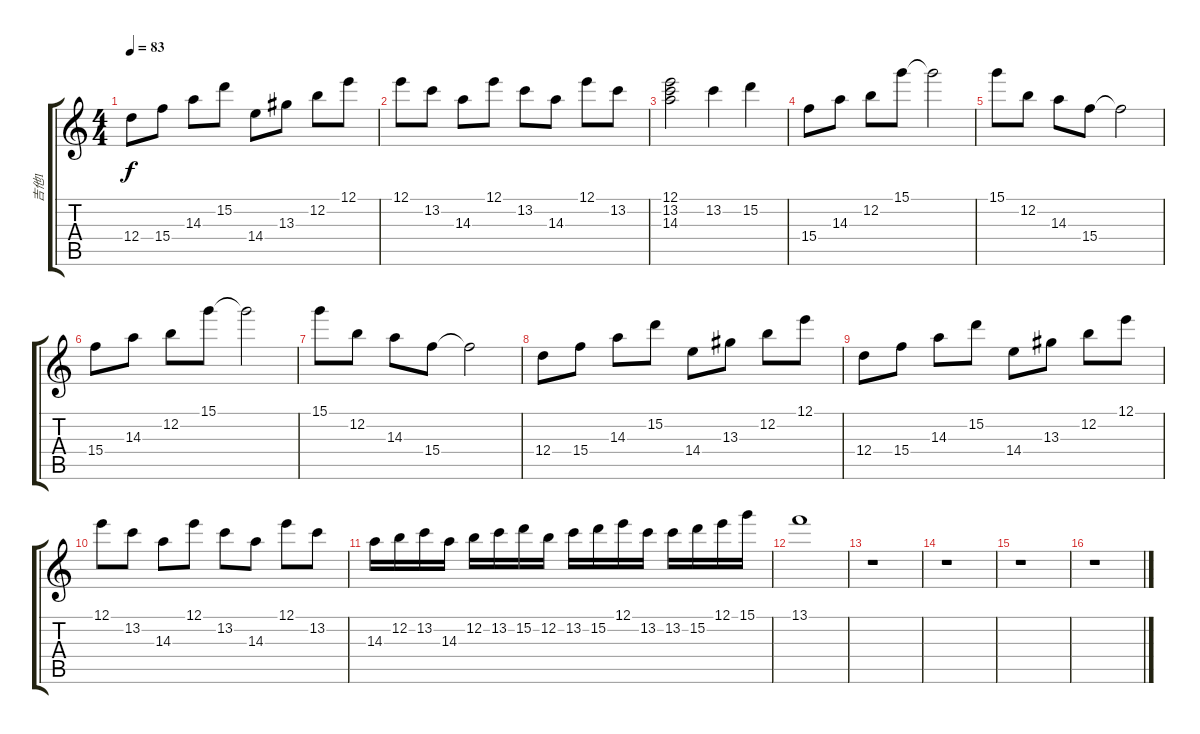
\track ("吉他1" "吉他1") {instrument electricguitarclean}
\staff {score tabs}
\tuning (E4 B3 G3 D3 A2 E2) {hide}
\ts (4 4)
\tempo 83
\clef g2
\ks c
12.4.8{dy f} 15.4.8 14.3.8 15.2.8 14.4.8 13.3.8 12.2.8 12.1.8 |
12.1.8 13.2.8 14.3.8 12.1.8 13.2.8 14.3.8 12.1.8 13.2.8 |
(12.1 13.2 14.3).2 13.2.4 15.2.4 |
15.4.8 14.3.8 12.2.8 15.1.8 15.1{t}.2 |
15.1.8 12.2.8 14.3.8 15.4.8 15.4{t}.2 |
15.4.8 14.3.8 12.2.8 15.1.8 15.1{t}.2 |
15.1.8 12.2.8 14.3.8 15.4.8 15.4{t}.2 |
12.4.8 15.4.8 14.3.8 15.2.8 14.4.8 13.3.8 12.2.8 12.1.8 |
12.4.8 15.4.8 14.3.8 15.2.8 14.4.8 13.3.8 12.2.8 12.1.8 |
12.1.8 13.2.8 14.3.8 12.1.8 13.2.8 14.3.8 12.1.8 13.2.8 |
14.3.16 12.2.16 13.2.16 14.3.16 12.2.16 13.2.16 15.2.16 12.2.16 13.2.16 15.2.16 12.1.16 13.2.16 13.2.16 15.2.16 12.1.16 15.1.16 |
13.1.1 |
r.1 |
r.1 |
r.1 |
r.1
